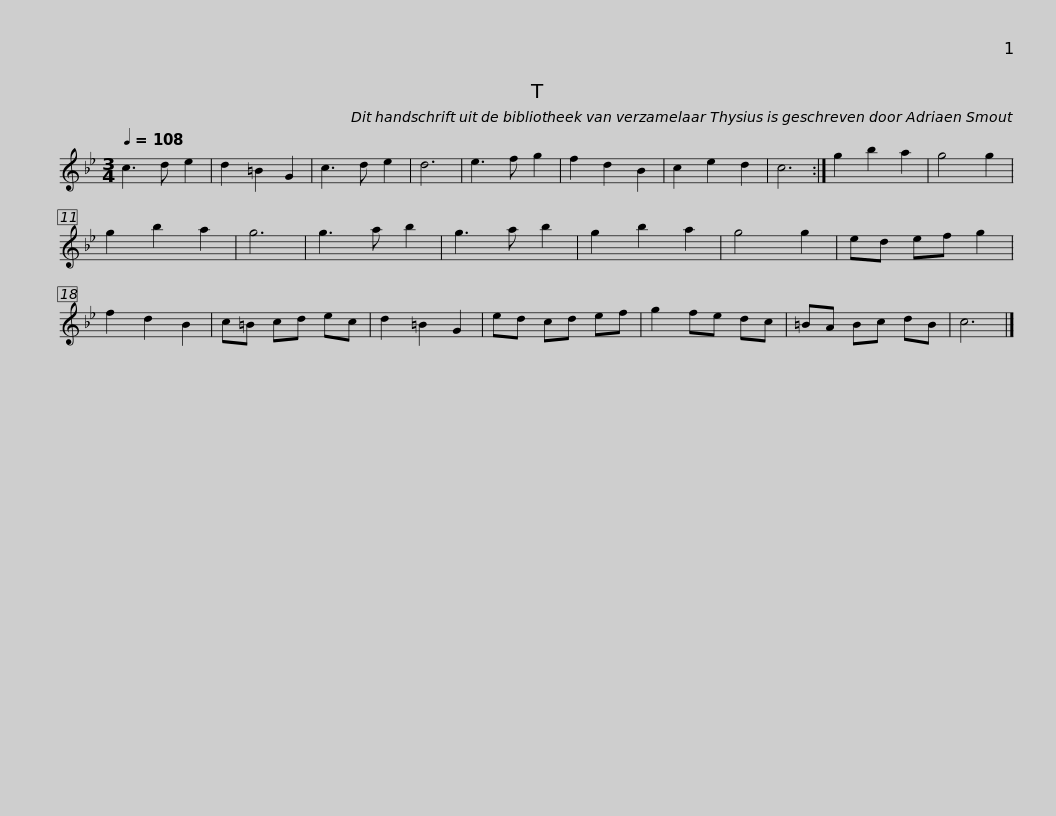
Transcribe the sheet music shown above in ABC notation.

X:1
L:1/8
Q:1/4=108
M:3/4
I:linebreak $
K:Bb
V:1 treble
V:1
 c3 d e2 | d2 =B2 G2 | c3 d e2 | d6 | e3 f g2 | %5
 f2 d2 B2 | c2 e2 d2 | c6 :|$ g2 b2 a2 | g4 g2 | %10
 g2 b2 a2 | g6 | g3 a b2 | g3 a b2 | g2 b2 a2 | %15
 g4 g2 |$ ed ef g2 | f2 d2 B2 | c=B cd ec | d2 =B2 G2 | %20
 ed cd ef | g2 fe dc | =BA Bc dB | c6 |] %24
